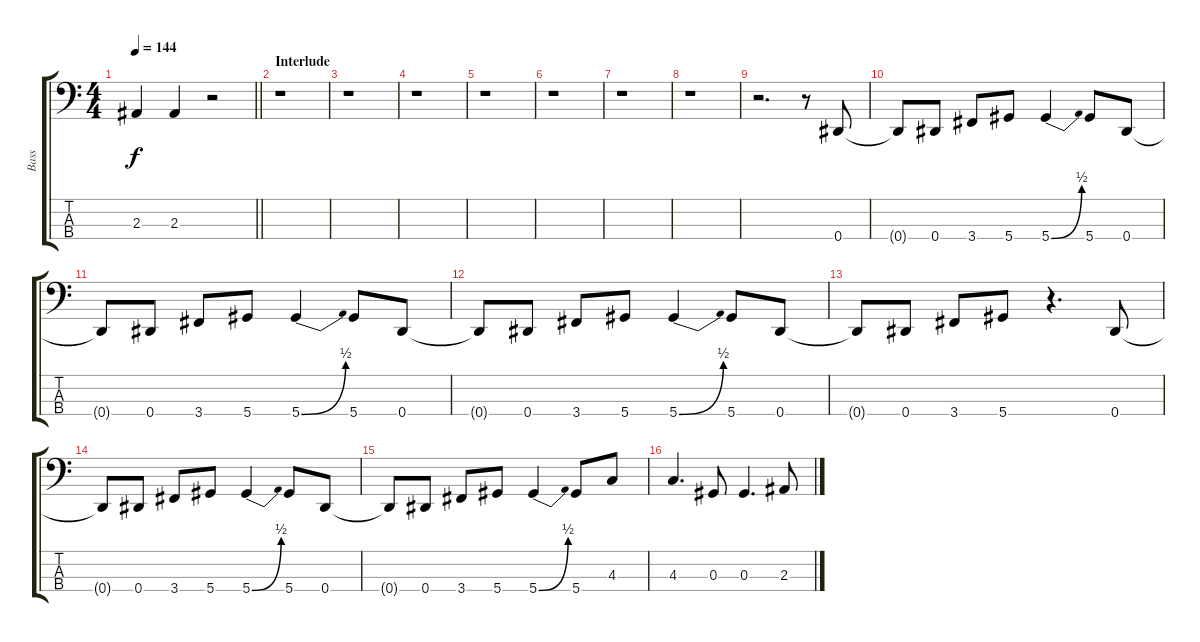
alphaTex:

\track ("Bass" "Bass") {instrument electricbassfinger}
\staff {score tabs}
\tuning (Gb2 Db2 Ab1 Eb1) {hide}
\ts (4 4)
\tempo 144
\clef f4
\barLineRight lightlight
\ks c
2.3.4{dy f} 2.3.4 r.2 |
\section ("" "Interlude")
r.1 |
r.1 |
r.1 |
r.1 |
r.1 |
r.1 |
r.1 |
r.2{d} r.8 0.4.8 |
0.4{t}.8 0.4.8 3.4.8 5.4.8 5.4{be (bend 0 0 60 2)}.4 5.4.8 0.4.8 |
0.4{t}.8 0.4.8 3.4.8 5.4.8 5.4{be (bend 0 0 60 2)}.4 5.4.8 0.4.8 |
0.4{t}.8 0.4.8 3.4.8 5.4.8 5.4{be (bend 0 0 60 2)}.4 5.4.8 0.4.8 |
0.4{t}.8 0.4.8 3.4.8 5.4.8 r.4{d} 0.4.8 |
0.4{t}.8 0.4.8 3.4.8 5.4.8 5.4{be (bend 0 0 60 2)}.4 5.4.8 0.4.8 |
0.4{t}.8 0.4.8 3.4.8 5.4.8 5.4{be (bend 0 0 60 2)}.4 5.4.8 4.3.8 |
4.3.4{d} 0.3.8 0.3.4{d} 2.3.8
